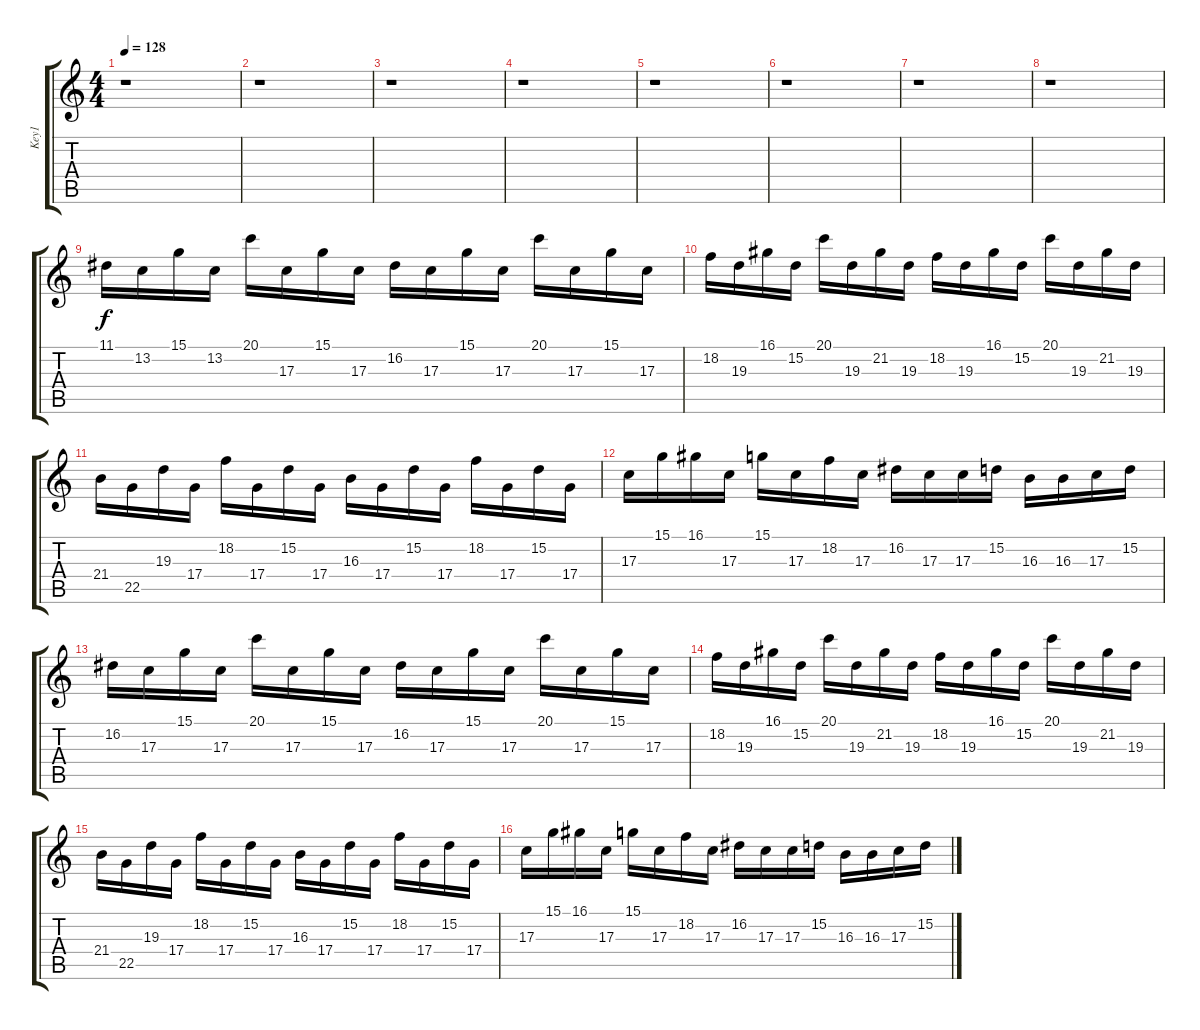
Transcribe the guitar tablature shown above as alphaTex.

\track ("Key1" "Key1") {instrument stringensemble1}
\staff {score tabs}
\tuning (E4 B3 G3 D3 A2 E2) {hide}
\ts (4 4)
\tempo 128
\clef g2
\ks c
r.1{dy f} |
r.1 |
r.1 |
r.1 |
r.1 |
r.1 |
r.1 |
r.1 |
11.1.16 13.2.16 15.1.16 13.2.16 20.1.16 17.3.16 15.1.16 17.3.16 16.2.16 17.3.16 15.1.16 17.3.16 20.1.16 17.3.16 15.1.16 17.3.16 |
18.2.16 19.3.16 16.1.16 15.2.16 20.1.16 19.3.16 21.2.16 19.3.16 18.2.16 19.3.16 16.1.16 15.2.16 20.1.16 19.3.16 21.2.16 19.3.16 |
21.4.16 22.5.16 19.3.16 17.4.16 18.2.16 17.4.16 15.2.16 17.4.16 16.3.16 17.4.16 15.2.16 17.4.16 18.2.16 17.4.16 15.2.16 17.4.16 |
17.3.16 15.1.16 16.1.16 17.3.16 15.1.16 17.3.16 18.2.16 17.3.16 16.2.16 17.3.16 17.3.16 15.2.16 16.3.16 16.3.16 17.3.16 15.2.16 |
16.2.16 17.3.16 15.1.16 17.3.16 20.1.16 17.3.16 15.1.16 17.3.16 16.2.16 17.3.16 15.1.16 17.3.16 20.1.16 17.3.16 15.1.16 17.3.16 |
18.2.16 19.3.16 16.1.16 15.2.16 20.1.16 19.3.16 21.2.16 19.3.16 18.2.16 19.3.16 16.1.16 15.2.16 20.1.16 19.3.16 21.2.16 19.3.16 |
21.4.16 22.5.16 19.3.16 17.4.16 18.2.16 17.4.16 15.2.16 17.4.16 16.3.16 17.4.16 15.2.16 17.4.16 18.2.16 17.4.16 15.2.16 17.4.16 |
17.3.16 15.1.16 16.1.16 17.3.16 15.1.16 17.3.16 18.2.16 17.3.16 16.2.16 17.3.16 17.3.16 15.2.16 16.3.16 16.3.16 17.3.16 15.2.16
